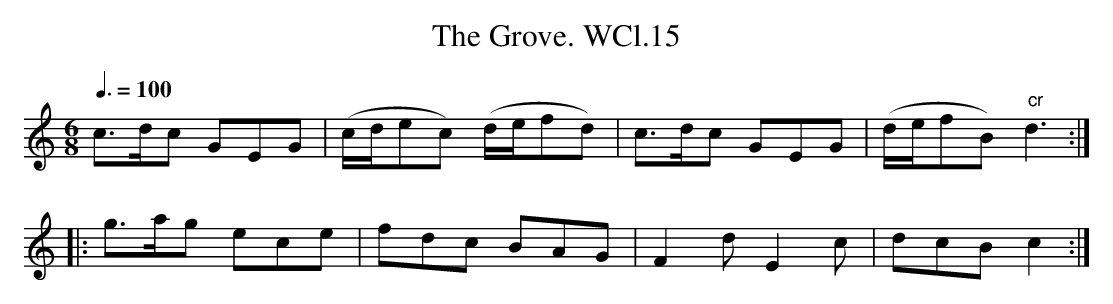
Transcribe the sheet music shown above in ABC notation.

X:1
T:Grove. WCl.15, The
M:6/8
L:1/8
Q:3/8=100
K:C
c>dc GEG|(c/2d/2ec) (d/2e/2fd)|c>dc GEG|(d/2e/2fB) " cr"d3:|
|:g>ag ece|fdc BAG|F2d E2c|dcB c2:|
